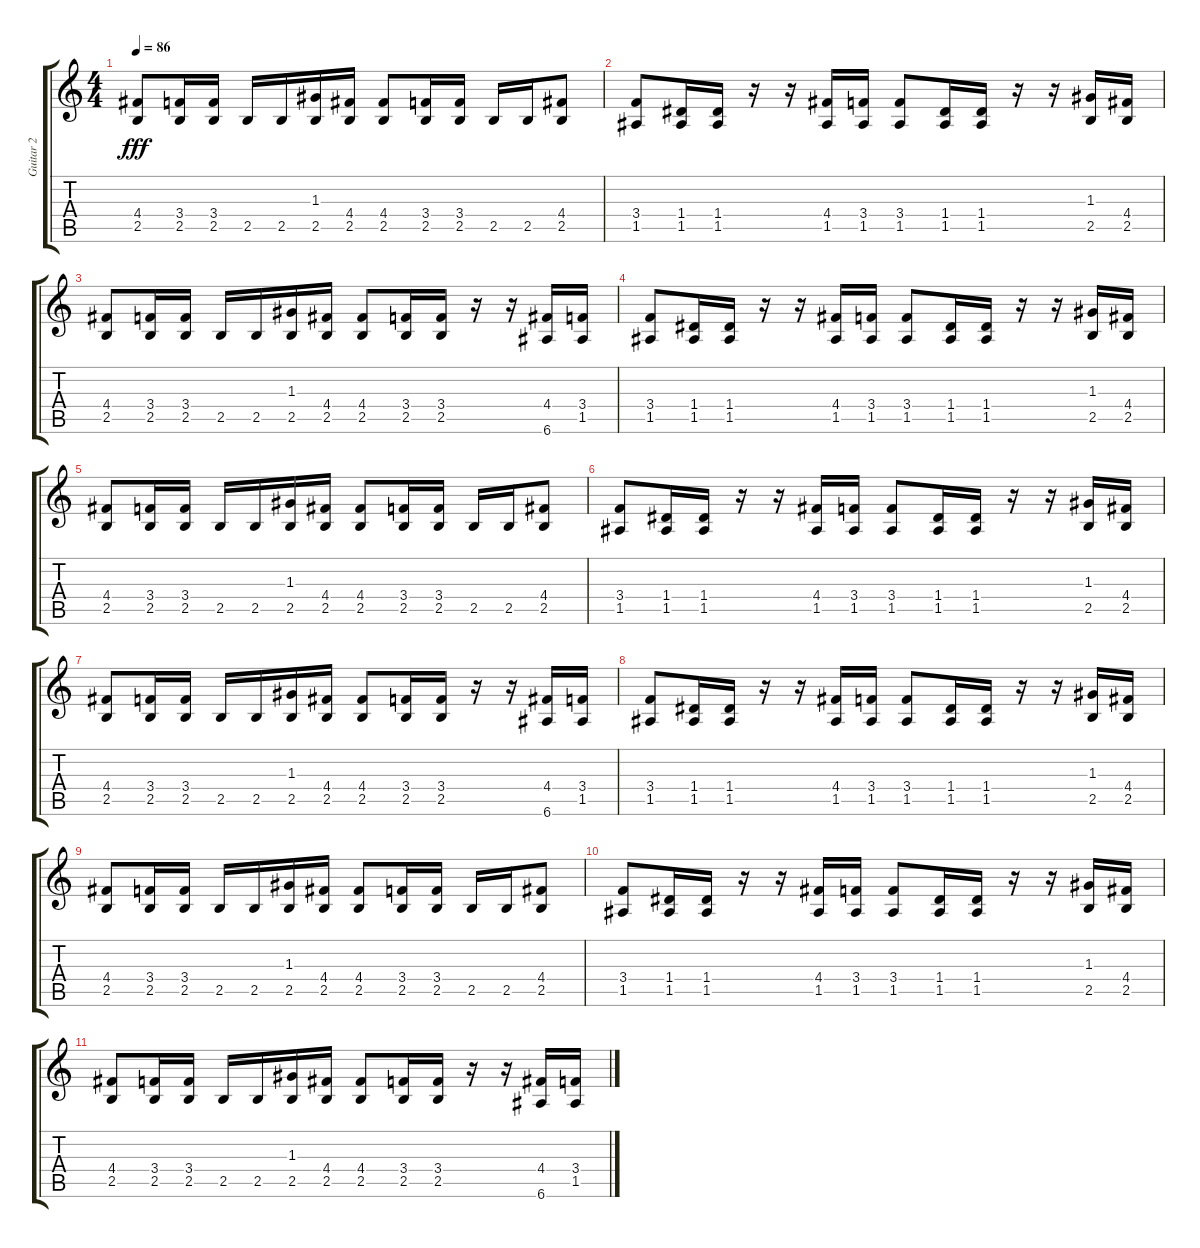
\track ("Guitar 2" "Guitar 2") {instrument overdrivenguitar}
\staff {score tabs}
\tuning (E4 B3 G3 D3 A2 E2) {hide}
\ts (4 4)
\tempo 86
\clef g2
\ks c
(4.4 2.5).8{dy fff} (3.4 2.5).16 (3.4 2.5).16 2.5.16 2.5.16 (1.3 2.5).16 (4.4 2.5).16 (4.4 2.5).8 (3.4 2.5).16 (3.4 2.5).16 2.5.16 2.5.16 (4.4 2.5).8 |
(3.4 1.5).8 (1.4 1.5).16 (1.4 1.5).16 r.16 r.16 (4.4 1.5).16 (3.4 1.5).16 (3.4 1.5).8 (1.4 1.5).16 (1.4 1.5).16 r.16 r.16 (1.3 2.5).16 (4.4 2.5).16 |
(4.4 2.5).8{volume 14} (3.4 2.5).16{volume 13} (3.4 2.5).16{volume 13} 2.5.16{volume 13} 2.5.16 (1.3 2.5).16{volume 13} (4.4 2.5).16{volume 13} (4.4 2.5).8{volume 13} (3.4 2.5).16{volume 13} (3.4 2.5).16{volume 12} r.16{volume 12} r.16 (4.4 6.6).16{volume 12} (3.4 1.5).16{volume 12} |
(3.4 1.5).8{volume 12} (1.4 1.5).16{volume 12} (1.4 1.5).16{volume 12} r.16{volume 12} r.16 (4.4 1.5).16{volume 12} (3.4 1.5).16{volume 11} (3.4 1.5).8{volume 11} (1.4 1.5).16{volume 11} (1.4 1.5).16{volume 11} r.16{volume 11} r.16 (1.3 2.5).16{volume 11} (4.4 2.5).16{volume 11} |
(4.4 2.5).8{volume 10} (3.4 2.5).16{volume 10} (3.4 2.5).16{volume 10} 2.5.16{volume 10} 2.5.16 (1.3 2.5).16{volume 10} (4.4 2.5).16{volume 10} (4.4 2.5).8{volume 10} (3.4 2.5).16{volume 10} (3.4 2.5).16{volume 10} 2.5.16{volume 9} 2.5.16 (4.4 2.5).8{volume 9} |
(3.4 1.5).8{volume 9} (1.4 1.5).16{volume 9} (1.4 1.5).16{volume 9} r.16{volume 9} r.16 (4.4 1.5).16{volume 8} (3.4 1.5).16{volume 8} (3.4 1.5).8{volume 8} (1.4 1.5).16{volume 8} (1.4 1.5).16{volume 8} r.16{volume 8} r.16 (1.3 2.5).16{volume 8} (4.4 2.5).16{volume 8} |
(4.4 2.5).8{volume 8} (3.4 2.5).16{volume 7} (3.4 2.5).16{volume 7} 2.5.16{volume 7} 2.5.16 (1.3 2.5).16{volume 7} (4.4 2.5).16{volume 7} (4.4 2.5).8{volume 7} (3.4 2.5).16{volume 7} (3.4 2.5).16{volume 6} r.16{volume 6} r.16 (4.4 6.6).16{volume 6} (3.4 1.5).16{volume 6} |
(3.4 1.5).8{volume 6} (1.4 1.5).16{volume 6} (1.4 1.5).16{volume 6} r.16{volume 6} r.16 (4.4 1.5).16{volume 6} (3.4 1.5).16{volume 5} (3.4 1.5).8{volume 5} (1.4 1.5).16{volume 5} (1.4 1.5).16{volume 5} r.16{volume 5} r.16 (1.3 2.5).16{volume 5} (4.4 2.5).16{volume 5} |
(4.4 2.5).8{volume 4} (3.4 2.5).16{volume 4} (3.4 2.5).16{volume 4} 2.5.16{volume 4} 2.5.16 (1.3 2.5).16{volume 4} (4.4 2.5).16{volume 4} (4.4 2.5).8{volume 4} (3.4 2.5).16{volume 4} (3.4 2.5).16{volume 4} 2.5.16{volume 3} 2.5.16 (4.4 2.5).8{volume 3} |
(3.4 1.5).8{volume 3} (1.4 1.5).16{volume 3} (1.4 1.5).16{volume 3} r.16{volume 3} r.16 (4.4 1.5).16{volume 2} (3.4 1.5).16{volume 2} (3.4 1.5).8{volume 2} (1.4 1.5).16{volume 2} (1.4 1.5).16{volume 2} r.16{volume 2} r.16 (1.3 2.5).16{volume 2} (4.4 2.5).16{volume 2} |
(4.4 2.5).8{volume 2} (3.4 2.5).16{volume 1} (3.4 2.5).16{volume 1} 2.5.16{volume 1} 2.5.16 (1.3 2.5).16{volume 1} (4.4 2.5).16{volume 1} (4.4 2.5).8{volume 1} (3.4 2.5).16{volume 1} (3.4 2.5).16{volume 0} r.16{volume 0} r.16 (4.4 6.6).16{volume 0} (3.4 1.5).16{volume 0}
